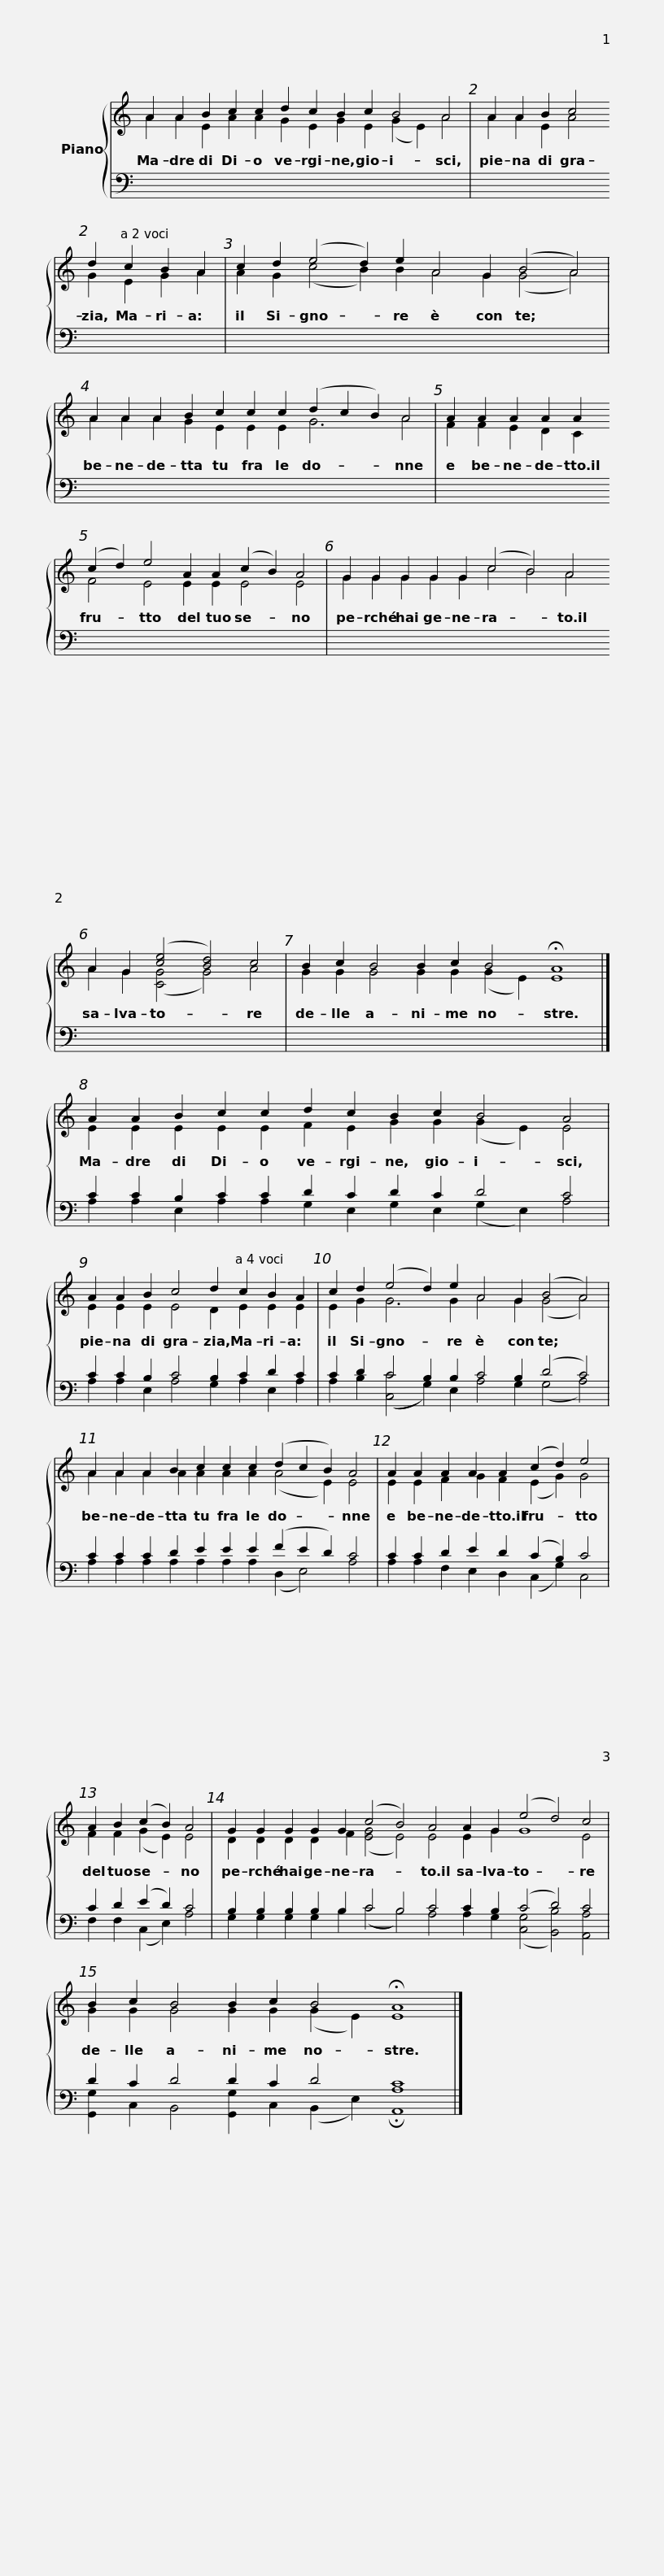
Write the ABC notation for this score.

X:1
%%score { ( 1 2 ) | ( 3 4 ) }
L:1/8
M:none
I:linebreak $
K:C
V:1 treble
V:2 treble
V:3 bass
V:4 bass
V:1
 A2 A2 B2 c2 c2 d2 c2 B2 c2 B4 A4 | A2 A2 B2 c4 d2 c2 B2 A2 |$ c2 d2 (e4 d2) e2 A4 G2 (B4 A4) | A2 A2 A2 B2 c2 c2 c2 (d2 c2 B2) A4 |$ A2 A2 A2 A2 A2 (c2 d2) e4 A2 A2 (c2 B2) A4 |$ %5
 G2 G2 G2 G2 G2 (c4 B4) A4 A2 G2 ([ce]4 [Bd]4) c4 |$ B2 c2 B4 B2 c2 B4 !fermata!A8 |] A2 A2 B2 c2 c2 d2 c2 B2 c2 B4 A4 |$ A2 A2 B2 c4 d2 c2 B2 A2 | c2 d2 (e4 d2) e2 A4 G2 (B4 A4) |$ %10
 A2 A2 A2 B2 c2 c2 c2 (d2 c2 B2) A4 | A2 A2 A2 A2 A2 (c2 d2) e4 |$ A2 B2 (c2 B2) A4 | G2 G2 G2 G2 G2 (c4 B4) A4 A2 G2 (e4 d4) c4 |$ B2 c2 B4 B2 c2 B4 !fermata!A8 |] %15
V:2
 A2 A2 E2 A2 A2 G2 E2 G2 E2 (G2 E2) A4 | A2 A2 E2 A4 G2 E2 G2 A2 |$ A2 G2 (c4 B2) B2 A4 G2 (G4 A4) | A2 A2 A2 G2 E2 E2 E2 G6 A4 |$ F2 F2 E2 D2 C2 F4 E4 E2 E2 E4 E4 |$ %5
 G2 G2 G2 G2 G2 c4 B4 A4 A2 G2 ([CG]4 G4) A4 |$ G2 G2 G4 G2 G2 (G2 E2) E8 |] E2 E2 E2 E2 E2 F2 E2 G2 G2 (G2 E2) E4 |$ E2 E2 E2 E4 D2 E2 E2 E2 | E2 G2 G6 G2 A4 G2 (G4 A4) |$ %10
 A2 A2 A2 A2 A2 A2 A2 (A4 E2) E4 | E2 E2 F2 G2 F2 (E2 G2) G4 |$ F2 F2 (G2 E2) E4 | D2 D2 D2 D2 F2 ([EG]4 E4) E4 E2 G2 G8 E4 |$ G2 G2 G4 G2 G2 (G2 E2) E8 |] %15
V:3
 x26 | x18 |$ x26 | x24 |$ x30 |$ %5
 x38 |$ x24 |] C2 C2 B,2 C2 C2 D2 C2 D2 C2 D4 C4 |$ C2 C2 B,2 C4 B,2 C2 D2 C2 | C2 D2 C4 B,2 B,2 C4 B,2 (D4 C4) |$ %10
 C2 C2 C2 D2 E2 E2 E2 (F2 E2 D2) C4 | C2 C2 D2 E2 D2 (C2 B,2) C4 |$ C2 D2 (E2 D2) C4 | B,2 B,2 B,2 B,2 B,2 C4 B,4 C4 C2 B,2 (C4 D4) C4 |$ D2 C2 D4 D2 C2 D4 C8 |] %15
V:4
 x26 | x18 |$ x26 | x24 |$ x30 |$ %5
 x38 |$ x24 |] A,2 A,2 E,2 A,2 A,2 G,2 E,2 G,2 E,2 (G,2 E,2) A,4 |$ A,2 A,2 E,2 A,4 G,2 A,2 E,2 A,2 | A,2 B,2 (([C,C]4 G,2)) E,2 A,4 G,2 (G,4 A,4) |$ %10
 A,2 A,2 A,2 A,2 A,2 A,2 A,2 (D,2 E,4) A,4 | A,2 A,2 F,2 E,2 D,2 (C,2 G,2) C,4 |$ F,2 F,2 (C,2 E,2) A,4 | G,2 G,2 G,2 G,2 B,2 ((C4 B,4)) A,4 A,2 G,2 ([C,G,]4 [B,,B,]4) [A,,A,]4 |$ [G,,G,]2 C,2 B,,4 [G,,G,]2 C,2 (B,,2 E,2) !fermata![A,,A,]8 |] %15
